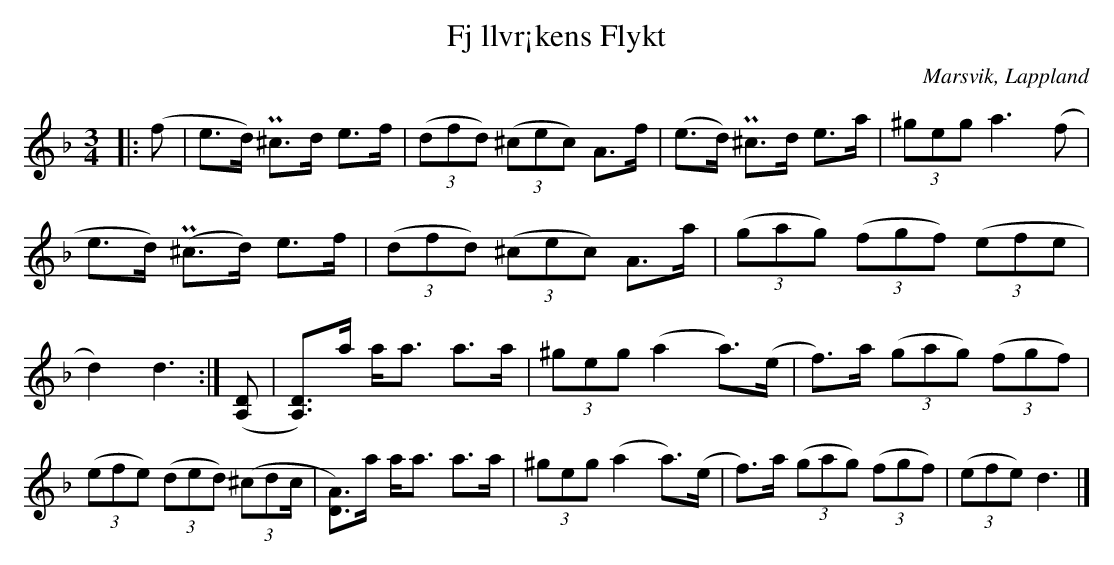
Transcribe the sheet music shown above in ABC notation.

X:1
T:Fj llvr¡kens Flykt
O:Marsvik, Lappland
M:3/4
L:1/16
K:Dm
|: (f2 | e3d) P^c3d e3f | ((3d2f2d2) ((3^c2e2c2) A3f | (e3d) P^c3d e3a |(3^g2e2g2 a6 (f2 | e3d) (P^c3d) e3f | ((3d2f2d2) ((3^c2e2c2) A3a | ((3g2a2g2) ((3f2g2f2) ((3e2f2e2 | d4) d6:| ([A,2D2] | [A,3D3])a aa3 a3a|(3^g2e2g2 (a4 a3)(e | f3)a ((3g2a2g2) ((3f2g2f2) | ((3e2f2e2) ((3d2e2d2) ((3^c2d2c | [D3A3])a aa3 a3a | (3^g2e2g2 (a4 a3)(e | f3)a ((3g2a2g2) ((3f2g2f2) | ((3e2f2e2)  d6|]
